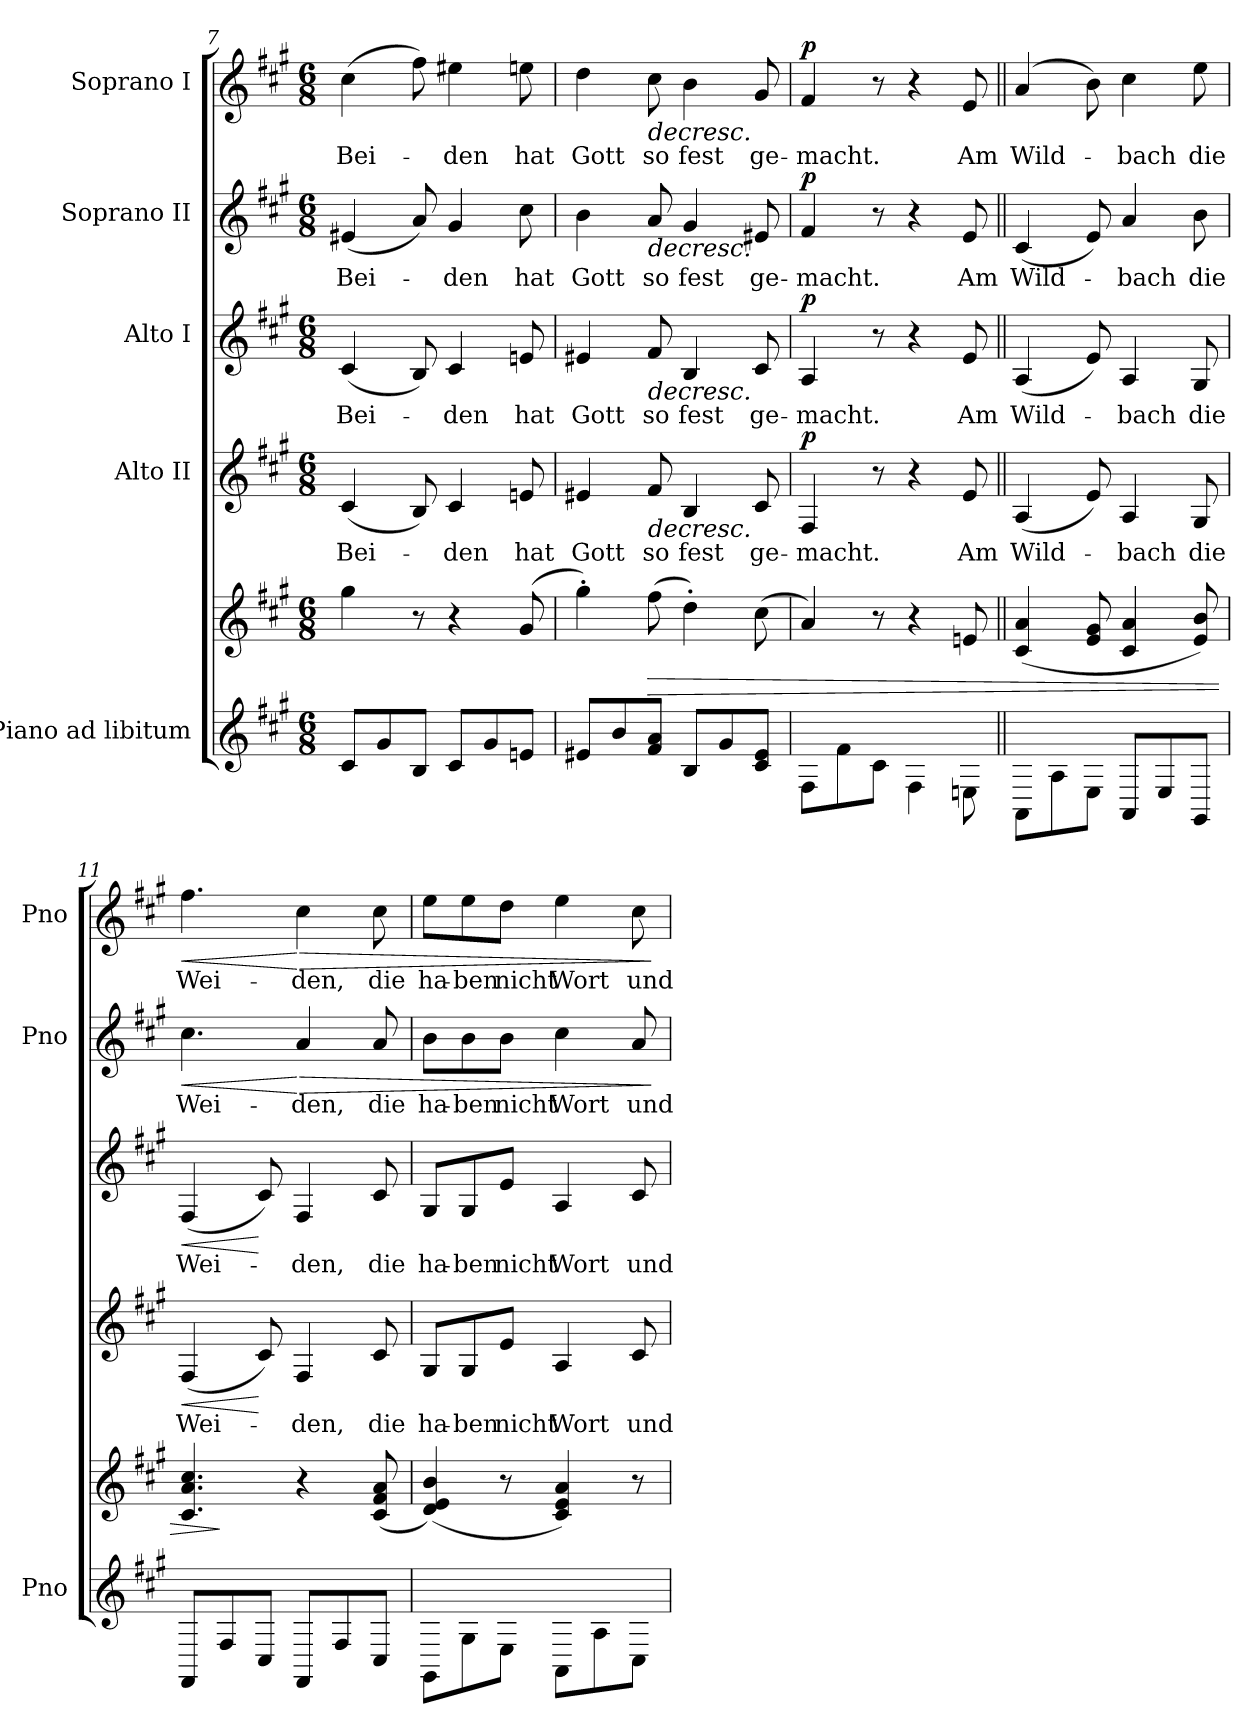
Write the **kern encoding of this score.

**kern	**kern	**dynam	**kern	**text	**dynam	**kern	**text	**dynam	**kern	**text	**dynam	**kern	**text	**dynam
*part5	*part5	*part5	*part4	*part4	*part4	*part3	*part3	*part3	*part2	*part2	*part2	*part1	*part1	*part1
*staff6	*staff5	*staff5/6	*staff4	*staff4	*staff4	*staff3	*staff3	*staff3	*staff2	*staff2	*staff2	*staff1	*staff1	*staff1
*I"Piano ad libitum	*	*	*I"Alto II	*	*	*I"Alto I	*	*	*I"Soprano II	*	*	*I"Soprano I	*	*
*I'Pno	*	*	*	*	*	*	*	*	*I'Pno	*	*	*I'Pno	*	*
*clefG2	*clefG2	*	*clefG2	*	*	*clefG2	*	*	*clefG2	*	*	*clefG2	*	*
*k[f#c#g#]	*k[f#c#g#]	*	*k[f#c#g#]	*	*	*k[f#c#g#]	*	*	*k[f#c#g#]	*	*	*k[f#c#g#]	*	*
*A:	*A:	*	*A:	*	*	*A:	*	*	*A:	*	*	*A:	*	*
*M6/8	*M6/8	*	*M6/8	*	*	*M6/8	*	*	*M6/8	*	*	*M6/8	*	*
=7	=7	=7	=7	=7	=7	=7	=7	=7	=7	=7	=7	=7	=7	=7
!	!	!	!	!LO:LY:b	!	!	!LO:LY:b	!	!	!LO:LY:b	!	!	!LO:LY:b	!
8c#/L	4gg#\	.	(<4c#/	Bei-	.	(<4c#/	Bei-	.	(<4e#X/	Bei-	.	(>4cc#\	Bei-	.
8g#/	.	.	.	.	.	.	.	.	.	.	.	.	.	.
8B/J	8r	.	8B/)	.	.	8B/)	.	.	8a/)	.	.	8ff#\)	.	.
!	!	!	!	!LO:LY:b	!	!	!LO:LY:b	!	!	!LO:LY:b	!	!	!LO:LY:b	!
8c#/L	4r	.	4c#/	-den	.	4c#/	-den	.	4g#/	-den	.	4ee#X\	-den	.
8g#/	.	.	.	.	.	.	.	.	.	.	.	.	.	.
!	!	!	!	!LO:LY:b	!	!	!LO:LY:b	!	!	!LO:LY:b	!	!	!LO:LY:b	!
8en/J	(<8g#/	.	8en/	hat	.	8en/	hat	.	8cc#\	hat	.	8een\	hat	.
=8	=8	=8	=8	=8	=8	=8	=8	=8	=8	=8	=8	=8	=8	=8
!	!	!	!	!LO:LY:b	!	!	!LO:LY:b	!	!	!LO:LY:b	!	!	!LO:LY:b	!
8e#X/L	4gg#'\)	.	4e#X/	Gott	.	4e#X/	Gott	.	4b\	Gott	.	4dd\	Gott	.
8b/	.	.	.	.	.	.	.	.	.	.	.	.	.	.
!	!	!LO:HP:b	!	!LO:LY:b	!LO:HP:b	!	!LO:LY:b	!LO:HP:b	!	!LO:LY:b	!LO:HP:b	!	!LO:LY:b	!LO:HP:b
8f#/ 8a/J	(>8ff#\	>	8f#/	so	>	8f#/	so	>	8a/	so	>	8cc#\	so	>
!	!	!	!	!LO:LY:b	!	!	!LO:LY:b	!	!	!LO:LY:b	!	!	!LO:LY:b	!
8B/L	4dd'\)	.	4B/	fest	.	4B/	fest	.	4g#/	fest	.	4b\	fest	.
8g#/	.	.	.	.	.	.	.	.	.	.	.	.	.	.
!	!	!	!	!LO:LY:b	!	!	!LO:LY:b	!	!	!LO:LY:b	!	!	!LO:LY:b	!
8c#/ 8e#/J	(>8cc#\	.	8c#/	ge-	.	8c#/	ge-	.	8e#X/	ge-	.	8g#/	ge-	.
=9	=9	=9	=9	=9	=9	=9	=9	=9	=9	=9	=9	=9	=9	=9
!	!	!	!	!LO:LY:b	!LO:DY:b	!	!LO:LY:b	!LO:DY:b	!	!LO:LY:b	!LO:DY:b	!	!LO:LY:b	!LO:DY:b
8F#\L	4a/)	.	4F#/	-macht.	p	4A/	-macht.	p	4f#/	-macht.	p	4f#/	-macht.	p
8f#\	.	.	.	.	.	.	.	.	.	.	.	.	.	.
8c#\J	8r	.	8r	.	.	8r	.	.	8r	.	.	8r	.	.
4F#\	4r	.	4r	.	.	4r	.	.	4r	.	.	4r	.	.
!	!	!	!	!LO:LY:b	!	!	!LO:LY:b	!	!	!LO:LY:b	!	!	!LO:LY:b	!
8En\	8en/	.	8e/	Am	.	8e/	Am	.	8e/	Am	.	8e/	Am	.
!!LO:PB:g=z
=10||	=10||	=10||	=10||	=10||	=10||	=10||	=10||	=10||	=10||	=10||	=10||	=10||	=10||	=10||
!	!	!	!	!LO:LY:b	!	!	!LO:LY:b	!	!	!LO:LY:b	!	!	!LO:LY:b	!
8AA\L	(<4c#/ 4a/	.	(<4A/	Wild-	.	(<4A/	Wild-	.	(<4c#/	Wild-	.	(>4a/	Wild-	.
8A\	.	.	.	.	.	.	.	.	.	.	.	.	.	.
8E\J	8e/ 8g#/	.	8e/)	.	.	8e/)	.	.	8e/)	.	.	8b\)	.	.
!	!	!	!	!LO:LY:b	!	!	!LO:LY:b	!	!	!LO:LY:b	!	!	!LO:LY:b	!
8AA/L	4c#/ 4a/	.	4A/	-bach	.	4A/	-bach	.	4a/	-bach	.	4cc#\	-bach	.
8E/	.	.	.	.	.	.	.	.	.	.	.	.	.	.
!	!	!	!	!LO:LY:b	!	!	!LO:LY:b	!	!	!LO:LY:b	!	!	!LO:LY:b	!
8GG#/J	8e/ 8b/)	.	8G#/	die	.	8G#/	die	.	8b\	die	.	8ee\	die	.
.	.	.	.	.	]	.	.	]	.	.	]	.	.	]
=11	=11	=11	=11	=11	=11	=11	=11	=11	=11	=11	=11	=11	=11	=11
!	!	!	!	!LO:LY:b	!LO:HP:b	!	!LO:LY:b	!LO:HP:b	!	!LO:LY:b	!LO:HP:b	!	!LO:LY:b	!LO:HP:b
8FF#/L	4.c#/ 4.a/ 4.cc#/	.	(<4F#/	Wei-	<	(<4F#/	Wei-	<	4.cc#\	Wei-	<	4.ff#\	Wei-	<
8F#/	.	]	.	.	.	.	.	.	.	.	.	.	.	.
8C#/J	.	.	8c#/)	.	[	8c#/)	.	[	.	.	.	.	.	.
!	!	!	!	!LO:LY:b	!	!	!LO:LY:b	!	!	!LO:LY:b	!LO:HP:n=1:b	!	!LO:LY:b	!LO:HP:n=1:b
8FF#/L	4r	.	4F#/	-den,	.	4F#/	-den,	.	4a/	-den,	[ >	4cc#\	-den,	[ >
8F#/	.	.	.	.	.	.	.	.	.	.	.	.	.	.
!	!	!	!	!LO:LY:b	!	!	!LO:LY:b	!	!	!LO:LY:b	!	!	!LO:LY:b	!
8C#/J	(<8c#/ 8f#/ 8a/	.	8c#/	die	.	8c#/	die	.	8a/	die	.	8cc#\	die	.
=12	=12	=12	=12	=12	=12	=12	=12	=12	=12	=12	=12	=12	=12	=12
!	!	!	!	!LO:LY:b	!	!	!LO:LY:b	!	!	!LO:LY:b	!	!	!LO:LY:b	!
8GG#\L	(<4d/ 4e/ 4b/)	.	8G#/L	ha-	.	8G#/L	ha-	.	8b\L	ha-	.	8ee\L	ha-	.
!	!	!	!	!LO:LY:b	!	!	!LO:LY:b	!	!	!LO:LY:b	!	!	!LO:LY:b	!
8G#\	.	.	8G#/	-ben	.	8G#/	-ben	.	8b\	-ben	.	8ee\	-ben	.
!	!	!	!	!LO:LY:b	!	!	!LO:LY:b	!	!	!LO:LY:b	!	!	!LO:LY:b	!
8E\J	8r	.	8e/J	nicht	.	8e/J	nicht	.	8b\J	nicht	.	8dd\J	nicht	.
!	!	!	!	!LO:LY:b	!	!	!LO:LY:b	!	!	!LO:LY:b	!	!	!LO:LY:b	!
8AA\L	4c#/ 4e/ 4a/)	.	4A/	Wort	.	4A/	Wort	.	4cc#\	Wort	.	4ee\	Wort	.
8A\	.	.	.	.	.	.	.	.	.	.	.	.	.	.
!	!	!	!	!LO:LY:b	!	!	!LO:LY:b	!	!	!LO:LY:b	!	!	!LO:LY:b	!
8C#\J	8r	.	8c#/	und	.	8c#/	und	.	8a/	und	.	8cc#\	und	.
.	.	.	.	.	.	.	.	.	.	.	]	.	.	]
=	=	=	=	=	=	=	=	=	=	=	=	=	=	=
*-	*-	*-	*-	*-	*-	*-	*-	*-	*-	*-	*-	*-	*-	*-
